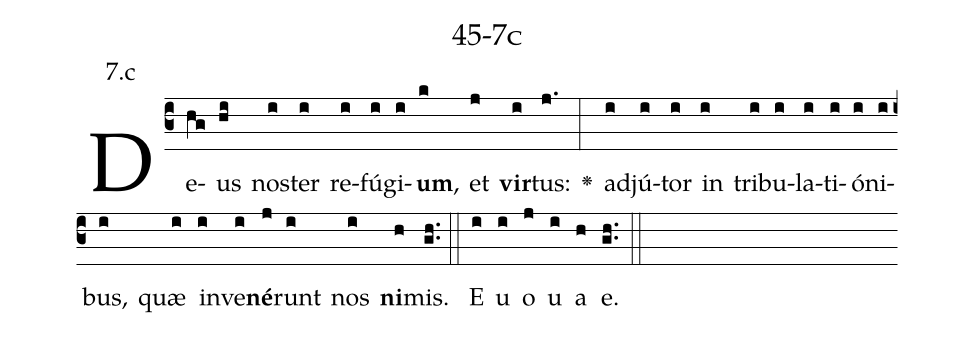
name: 45-7c;
annotation: 7.c;
%%
(c3)De(hg)us(hi) nos(i)ter(i) re(i)fú(i)gi(i)<b>um</b>,(k) et(j) <b>vir</b>(i)tus:(j.) <v>\greheightstar</v>(:) ad(i)jú(i)tor(i) in(i) tri(i)bu(i)la(i)ti(i)ó(i)ni(i)bus,(i) quæ(i) in(i)ve(i)<b>né</b>(j)runt(i) nos(i) <b>ni</b>(h)mis.(gh..) (::) E(i) u(i) o(j) u(i) a(h) e.(gh..) (::)
